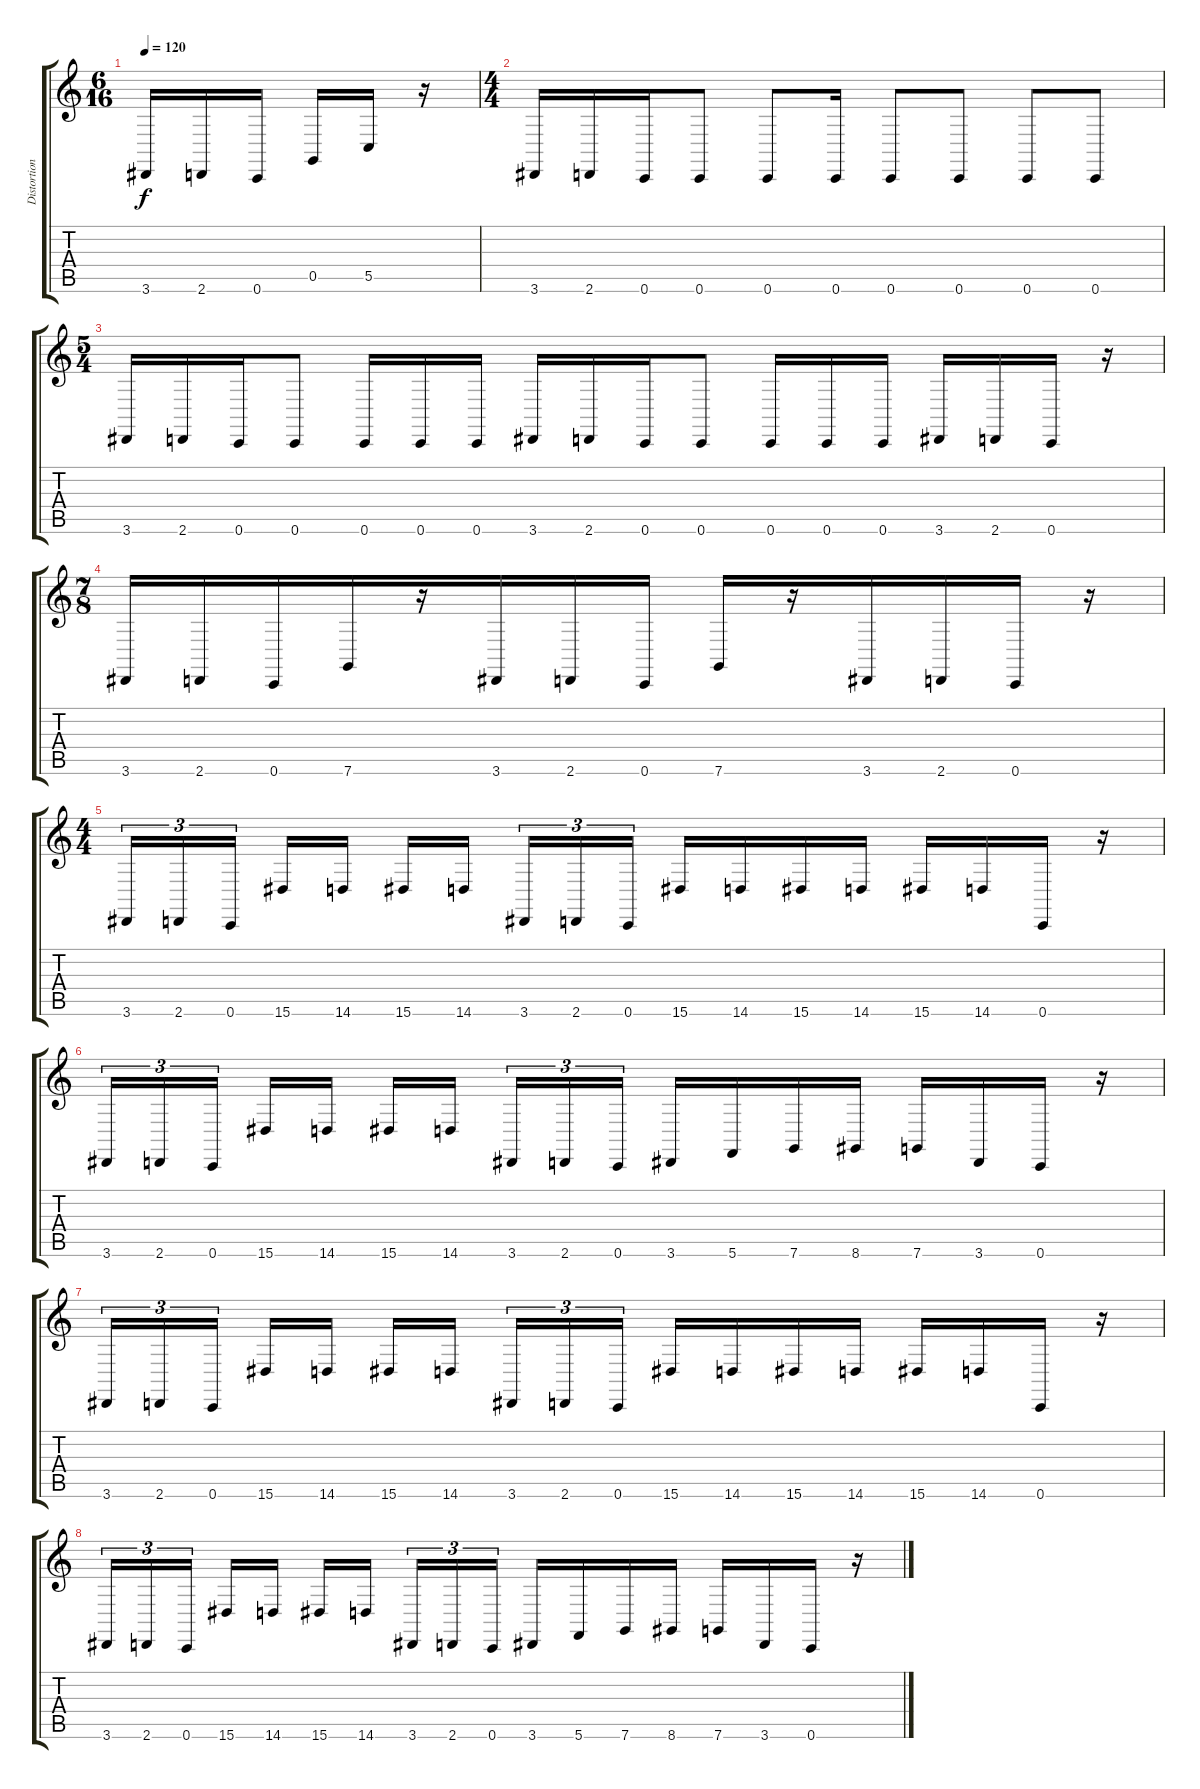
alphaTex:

\track ("Distortion Guitar" "Distortion") {instrument synthbrass1}
\staff {score tabs}
\tuning (D4 A3 F3 C3 G2 C2) {hide}
\ts (6 16)
\tempo 120
\clef g2
\ks c
3.6.16{dy f} 2.6.16 0.6.16 0.5.16 5.5.16 r.16 |
\ts (4 4)
3.6.16 2.6.16 0.6.16 0.6.8 0.6.8 0.6.16 0.6.8 0.6.8 0.6.8 0.6.8 |
\ts (5 4)
3.6.16 2.6.16 0.6.16 0.6.8 0.6.16 0.6.16 0.6.16 3.6.16 2.6.16 0.6.16 0.6.8 0.6.16 0.6.16 0.6.16 3.6.16 2.6.16 0.6.16 r.16 |
\ts (7 8)
3.6.16 2.6.16 0.6.16 7.6.16 r.16 3.6.16 2.6.16 0.6.16 7.6.16 r.16 3.6.16 2.6.16 0.6.16 r.16 |
\ts (4 4)
3.6.16{tu (3 2)} 2.6.16{tu (3 2)} 0.6.16{tu (3 2) beam splitsecondary} 15.6.16 14.6.16 15.6.16 14.6.16{beam splitsecondary} 3.6.16{tu (3 2)} 2.6.16{tu (3 2)} 0.6.16{tu (3 2)} 15.6.16 14.6.16 15.6.16 14.6.16 15.6.16 14.6.16 0.6.16 r.16 |
3.6.16{tu (3 2)} 2.6.16{tu (3 2)} 0.6.16{tu (3 2) beam splitsecondary} 15.6.16 14.6.16 15.6.16 14.6.16{beam splitsecondary} 3.6.16{tu (3 2)} 2.6.16{tu (3 2)} 0.6.16{tu (3 2)} 3.6.16 5.6.16 7.6.16 8.6.16 7.6.16 3.6.16 0.6.16 r.16 |
3.6.16{tu (3 2)} 2.6.16{tu (3 2)} 0.6.16{tu (3 2) beam splitsecondary} 15.6.16 14.6.16 15.6.16 14.6.16{beam splitsecondary} 3.6.16{tu (3 2)} 2.6.16{tu (3 2)} 0.6.16{tu (3 2)} 15.6.16 14.6.16 15.6.16 14.6.16 15.6.16 14.6.16 0.6.16 r.16 |
3.6.16{tu (3 2)} 2.6.16{tu (3 2)} 0.6.16{tu (3 2) beam splitsecondary} 15.6.16 14.6.16 15.6.16 14.6.16{beam splitsecondary} 3.6.16{tu (3 2)} 2.6.16{tu (3 2)} 0.6.16{tu (3 2)} 3.6.16 5.6.16 7.6.16 8.6.16 7.6.16 3.6.16 0.6.16 r.16
